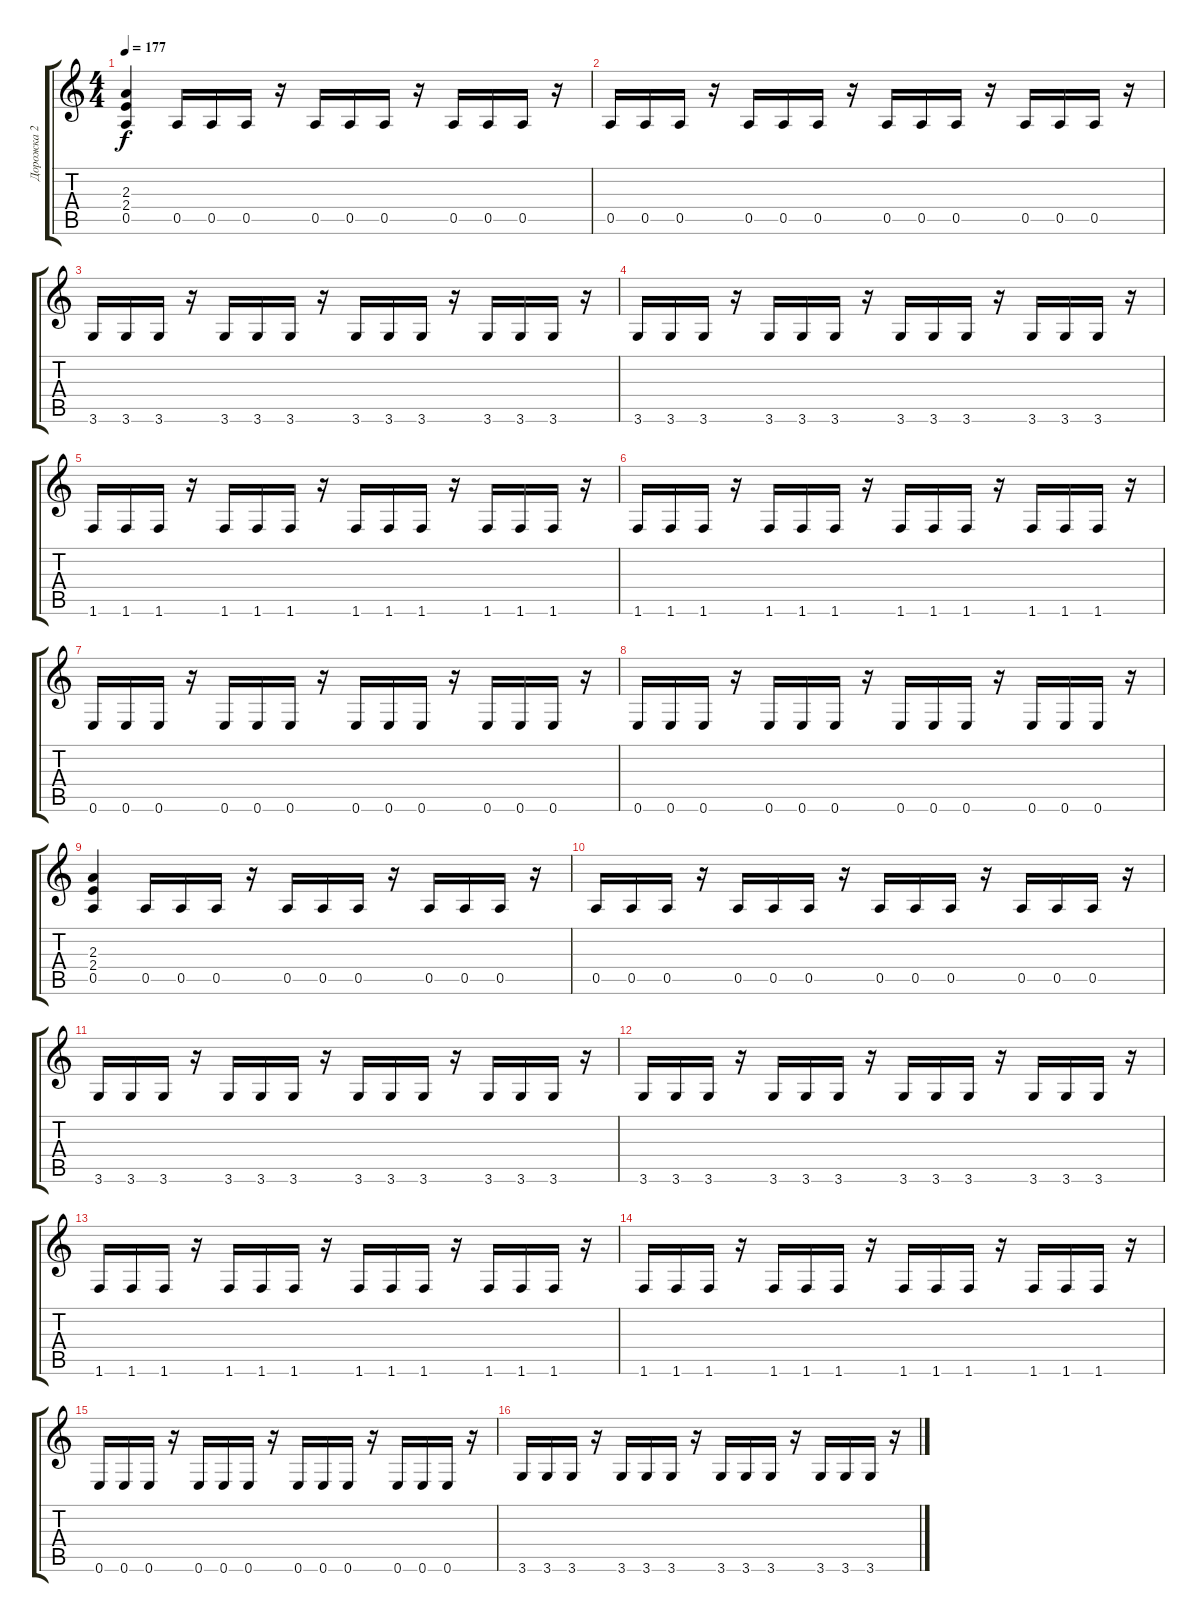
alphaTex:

\track ("Дорожка 2" "Дорожка 2") {instrument distortionguitar}
\staff {score tabs}
\tuning (E4 B3 G3 D3 A2 E2) {hide}
\ts (4 4)
\tempo 177
\clef g2
\ks c
(2.3 2.4 0.5).4{dy f} 0.5.16 0.5.16 0.5.16 r.16 0.5.16 0.5.16 0.5.16 r.16 0.5.16 0.5.16 0.5.16 r.16 |
0.5.16 0.5.16 0.5.16 r.16 0.5.16 0.5.16 0.5.16 r.16 0.5.16 0.5.16 0.5.16 r.16 0.5.16 0.5.16 0.5.16 r.16 |
3.6.16 3.6.16 3.6.16 r.16 3.6.16 3.6.16 3.6.16 r.16 3.6.16 3.6.16 3.6.16 r.16 3.6.16 3.6.16 3.6.16 r.16 |
3.6.16 3.6.16 3.6.16 r.16 3.6.16 3.6.16 3.6.16 r.16 3.6.16 3.6.16 3.6.16 r.16 3.6.16 3.6.16 3.6.16 r.16 |
1.6.16 1.6.16 1.6.16 r.16 1.6.16 1.6.16 1.6.16 r.16 1.6.16 1.6.16 1.6.16 r.16 1.6.16 1.6.16 1.6.16 r.16 |
1.6.16 1.6.16 1.6.16 r.16 1.6.16 1.6.16 1.6.16 r.16 1.6.16 1.6.16 1.6.16 r.16 1.6.16 1.6.16 1.6.16 r.16 |
0.6.16 0.6.16 0.6.16 r.16 0.6.16 0.6.16 0.6.16 r.16 0.6.16 0.6.16 0.6.16 r.16 0.6.16 0.6.16 0.6.16 r.16 |
0.6.16 0.6.16 0.6.16 r.16 0.6.16 0.6.16 0.6.16 r.16 0.6.16 0.6.16 0.6.16 r.16 0.6.16 0.6.16 0.6.16 r.16 |
(2.3 2.4 0.5).4 0.5.16 0.5.16 0.5.16 r.16 0.5.16 0.5.16 0.5.16 r.16 0.5.16 0.5.16 0.5.16 r.16 |
0.5.16 0.5.16 0.5.16 r.16 0.5.16 0.5.16 0.5.16 r.16 0.5.16 0.5.16 0.5.16 r.16 0.5.16 0.5.16 0.5.16 r.16 |
3.6.16 3.6.16 3.6.16 r.16 3.6.16 3.6.16 3.6.16 r.16 3.6.16 3.6.16 3.6.16 r.16 3.6.16 3.6.16 3.6.16 r.16 |
3.6.16 3.6.16 3.6.16 r.16 3.6.16 3.6.16 3.6.16 r.16 3.6.16 3.6.16 3.6.16 r.16 3.6.16 3.6.16 3.6.16 r.16 |
1.6.16 1.6.16 1.6.16 r.16 1.6.16 1.6.16 1.6.16 r.16 1.6.16 1.6.16 1.6.16 r.16 1.6.16 1.6.16 1.6.16 r.16 |
1.6.16 1.6.16 1.6.16 r.16 1.6.16 1.6.16 1.6.16 r.16 1.6.16 1.6.16 1.6.16 r.16 1.6.16 1.6.16 1.6.16 r.16 |
0.6.16 0.6.16 0.6.16 r.16 0.6.16 0.6.16 0.6.16 r.16 0.6.16 0.6.16 0.6.16 r.16 0.6.16 0.6.16 0.6.16 r.16 |
3.6.16 3.6.16 3.6.16 r.16 3.6.16 3.6.16 3.6.16 r.16 3.6.16 3.6.16 3.6.16 r.16 3.6.16 3.6.16 3.6.16 r.16
